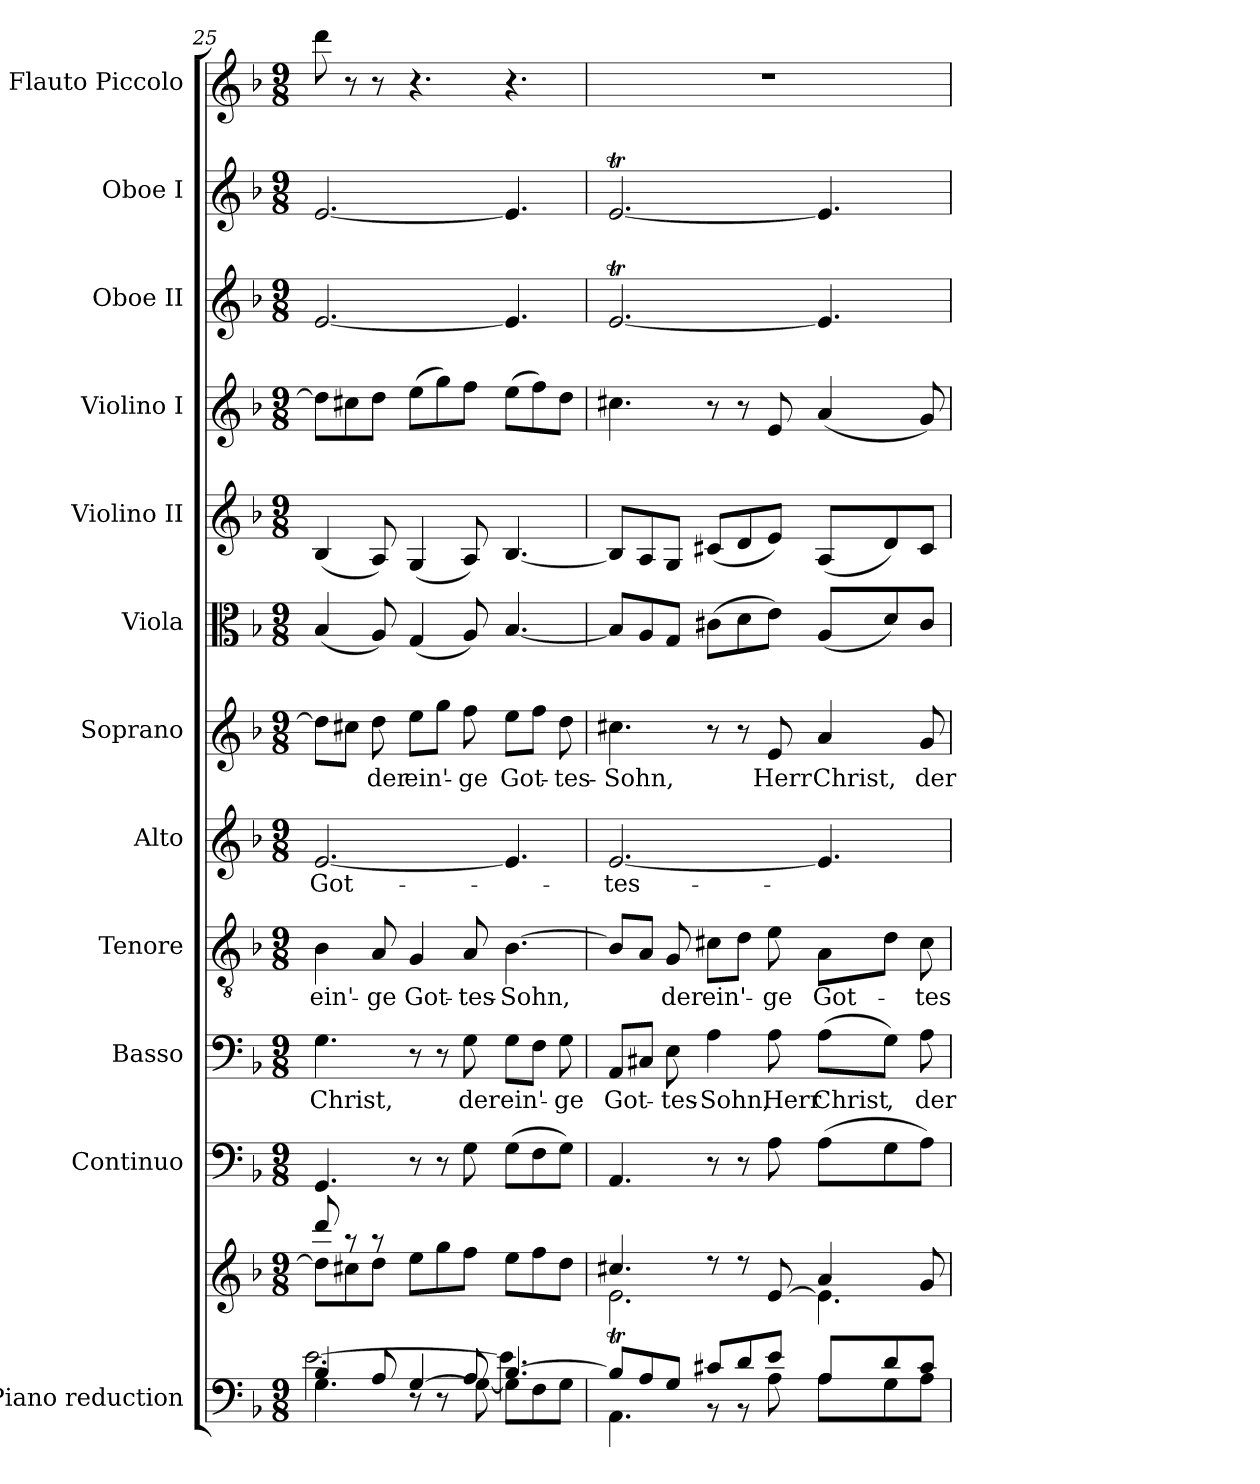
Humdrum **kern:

**kern	**kern	**kern	**kern	**text	**kern	**text	**kern	**text	**kern	**text	**kern	**kern	**kern	**kern	**kern	**kern
*part12	*part12	*part11	*part10	*part10	*part9	*part9	*part8	*part8	*part7	*part7	*part6	*part5	*part4	*part3	*part2	*part1
*staff13	*staff12	*staff11	*staff10	*staff10	*staff9	*staff9	*staff8	*staff8	*staff7	*staff7	*staff6	*staff5	*staff4	*staff3	*staff2	*staff1
*I"Piano reduction	*	*I"Continuo	*I"Basso	*	*I"Tenore	*	*I"Alto	*	*I"Soprano	*	*I"Viola	*I"Violino II	*I"Violino I	*I"Oboe II	*I"Oboe I	*I"Flauto Piccolo
*I'Pno	*	*	*	*	*	*	*	*	*	*	*	*	*	*I'Ob	*I'Ob	*I'Picc
*clefF4	*clefG2	*clefF4	*clefF4	*	*clefGv2	*	*clefG2	*	*clefG2	*	*clefC3	*clefG2	*clefG2	*clefG2	*clefG2	*clefG2
*	*	*	*	*	*	*	*	*	*	*	*	*	*	*	*	*ITrd-7c-12
*k[b-]	*k[b-]	*k[b-]	*k[b-]	*	*k[b-]	*	*k[b-]	*	*k[b-]	*	*k[b-]	*k[b-]	*k[b-]	*k[b-]	*k[b-]	*k[b-]
*M9/8	*M9/8	*M9/8	*M9/8	*	*M9/8	*	*M9/8	*	*M9/8	*	*M9/8	*M9/8	*M9/8	*M9/8	*M9/8	*M9/8
=25	=25	=25	=25	=25	=25	=25	=25	=25	=25	=25	=25	=25	=25	=25	=25	=25
*^	*^	*	*	*	*	*	*	*	*	*	*	*	*	*	*	*
*	*^	*	*	*	*	*	*	*	*	*	*	*	*	*	*	*	*	*
!	!	!	!	!	!	!	!LO:LY:b	!	!LO:LY:b	!	!LO:LY:b	!	!	!	!	!	!	!	!
4B-/	4.G\	[>2.e\	8ddd/	8dd\L]	4.GG/	4.G\	Christ,	4B-\	ein'-	[2.e/	Got-	8dd\L]	.	(4B-/	(4B-/	8dd\L]	[2.e/	[2.e/	8dddd\
.	.	.	8r	8cc#X\	.	.	.	.	.	.	.	8cc#X\J	.	.	.	8cc#X\	.	.	8r
!	!	!	!	!	!	!	!	!	!LO:LY:b	!	!	!	!LO:LY:b	!	!	!	!	!	!
8A/	.	.	8r	8dd\J	.	.	.	8A/	ge	.	.	8dd\	der	8A/)	8A/)	8dd\J	.	.	8r
!	!	!	!	!	!	!	!	!	!LO:LY:b	!	!	!	!LO:LY:b	!	!	!	!	!	!
[<4G/	8r	.	4.ryy	8ee\L	8r	8r	.	4G/	Got-	.	.	8ee\L	ein'-	(4G/	(4G/	(8ee\L	.	.	4.r
.	8r	.	.	8gg\	8r	8r	.	.	.	.	.	8gg\J	.	.	.	8gg\)	.	.	.
!	!	!	!	!	!	!	!LO:LY:b	!	!LO:LY:b	!	!	!	!LO:LY:b	!	!	!	!	!	!
8A/	8G\_	.	.	8ff\J	8G\	8G\	der	8A/	tes-	.	.	8ff\	-ge	8A/)	8A/)	8ff\J	.	.	.
!	!	!	!	!	!	!	!LO:LY:b	!	!LO:LY:b	!	!	!	!LO:LY:b	!	!	!	!	!	!
[4.B-/	8G\L]	4.e\]	4.ryy	8ee\L	(8G\L	8G\L	ein'-	[4.B-\	Sohn,	4.e/]	.	8ee\L	Got-	[4.B-/	[4.B-/	(8ee\L	4.e/]	4.e/]	4.r
.	8F\	.	.	8ff\	8F\	8F\J	.	.	.	.	.	8ff\J	.	.	.	8ff\)	.	.	.
!	!	!	!	!	!	!	!LO:LY:b	!	!	!	!	!	!LO:LY:b	!	!	!	!	!	!
.	8G\J	.	.	8dd\J	8G\J)	8G\	-ge	.	.	.	.	8dd\	-tes-	.	.	8dd\J	.	.	.
*	*v	*v	*	*	*	*	*	*	*	*	*	*	*	*	*	*	*	*	*
=26	=26	=26	=26	=26	=26	=26	=26	=26	=26	=26	=26	=26	=26	=26	=26	=26	=26	=26
!	!	!	!	!	!	!LO:LY:b	!	!	!	!LO:LY:b	!	!LO:LY:b	!	!	!	!	!	!
8B-/L]	4.AA\	4.cc#X/	2.et\	4.AA/	8AA/L	Got-	8B-/L]	.	[2.e/	-tes-	4.cc#X\	-Sohn,	8B-/L]	8B-/L]	4.cc#X\	[2.et/	[2.et/	8%9r
8A/	.	.	.	.	8C#X/J	.	8A/J	.	.	.	.	.	8A/	8A/	.	.	.	.
!	!	!	!	!	!	!LO:LY:b	!	!LO:LY:b	!	!	!	!	!	!	!	!	!	!
8G/J	.	.	.	.	8E\	-tes-	8G/	der	.	.	.	.	8G/J	8G/J	.	.	.	.
!	!	!	!	!	!	!LO:LY:b	!	!LO:LY:b	!	!	!	!	!	!	!	!	!	!
8c#X/L	8r	8r	.	8r	4A\	-Sohn,	8c#X\L	ein'-	.	.	8r	.	(8c#X\L	(8c#X/L	8r	.	.	.
8d/	8r	8r	.	8r	.	.	8d\J	.	.	.	8r	.	8d\	8d/	8r	.	.	.
!	!	!	!	!	!	!LO:LY:b	!	!LO:LY:b	!	!	!	!LO:LY:b	!	!	!	!	!	!
8e/J	8A\	[<8e/	.	8A\	8A\	Herr	8e\	-ge	.	.	8e/	Herr	8e\J)	8e/J)	8e/	.	.	.
!	!	!	!	!	!	!LO:LY:b	!	!LO:LY:b	!	!	!	!LO:LY:b	!	!	!	!	!	!
8A/L	8A\L	4a/	4.e\]	(8A\L	(8A\L	Christ	8A\L	Got-	4.e/]	.	4a/	Christ,	(8A/L	(8A/L	(4a/	4.e/]	4.e/]	.
!	!	!	!	!	!	!LO:LY:b	!	!	!	!	!	!	!	!	!	!	!	!
8d/	8G\	.	.	8G\	8G\J)	,	8d\J	.	.	.	.	.	8d/)	8d/)	.	.	.	.
!	!	!	!	!	!	!LO:LY:b	!	!LO:LY:b	!	!	!	!LO:LY:b	!	!	!	!	!	!
8c#/J	8A\J	8g/	.	8A\J)	8A\	der	8c#\	-tes-	.	.	8g/	der	8c#/J	8c#/J	8g/)	.	.	.
*v	*v	*	*	*	*	*	*	*	*	*	*	*	*	*	*	*	*	*
*	*v	*v	*	*	*	*	*	*	*	*	*	*	*	*	*	*	*
=	=	=	=	=	=	=	=	=	=	=	=	=	=	=	=	=
*-	*-	*-	*-	*-	*-	*-	*-	*-	*-	*-	*-	*-	*-	*-	*-	*-
